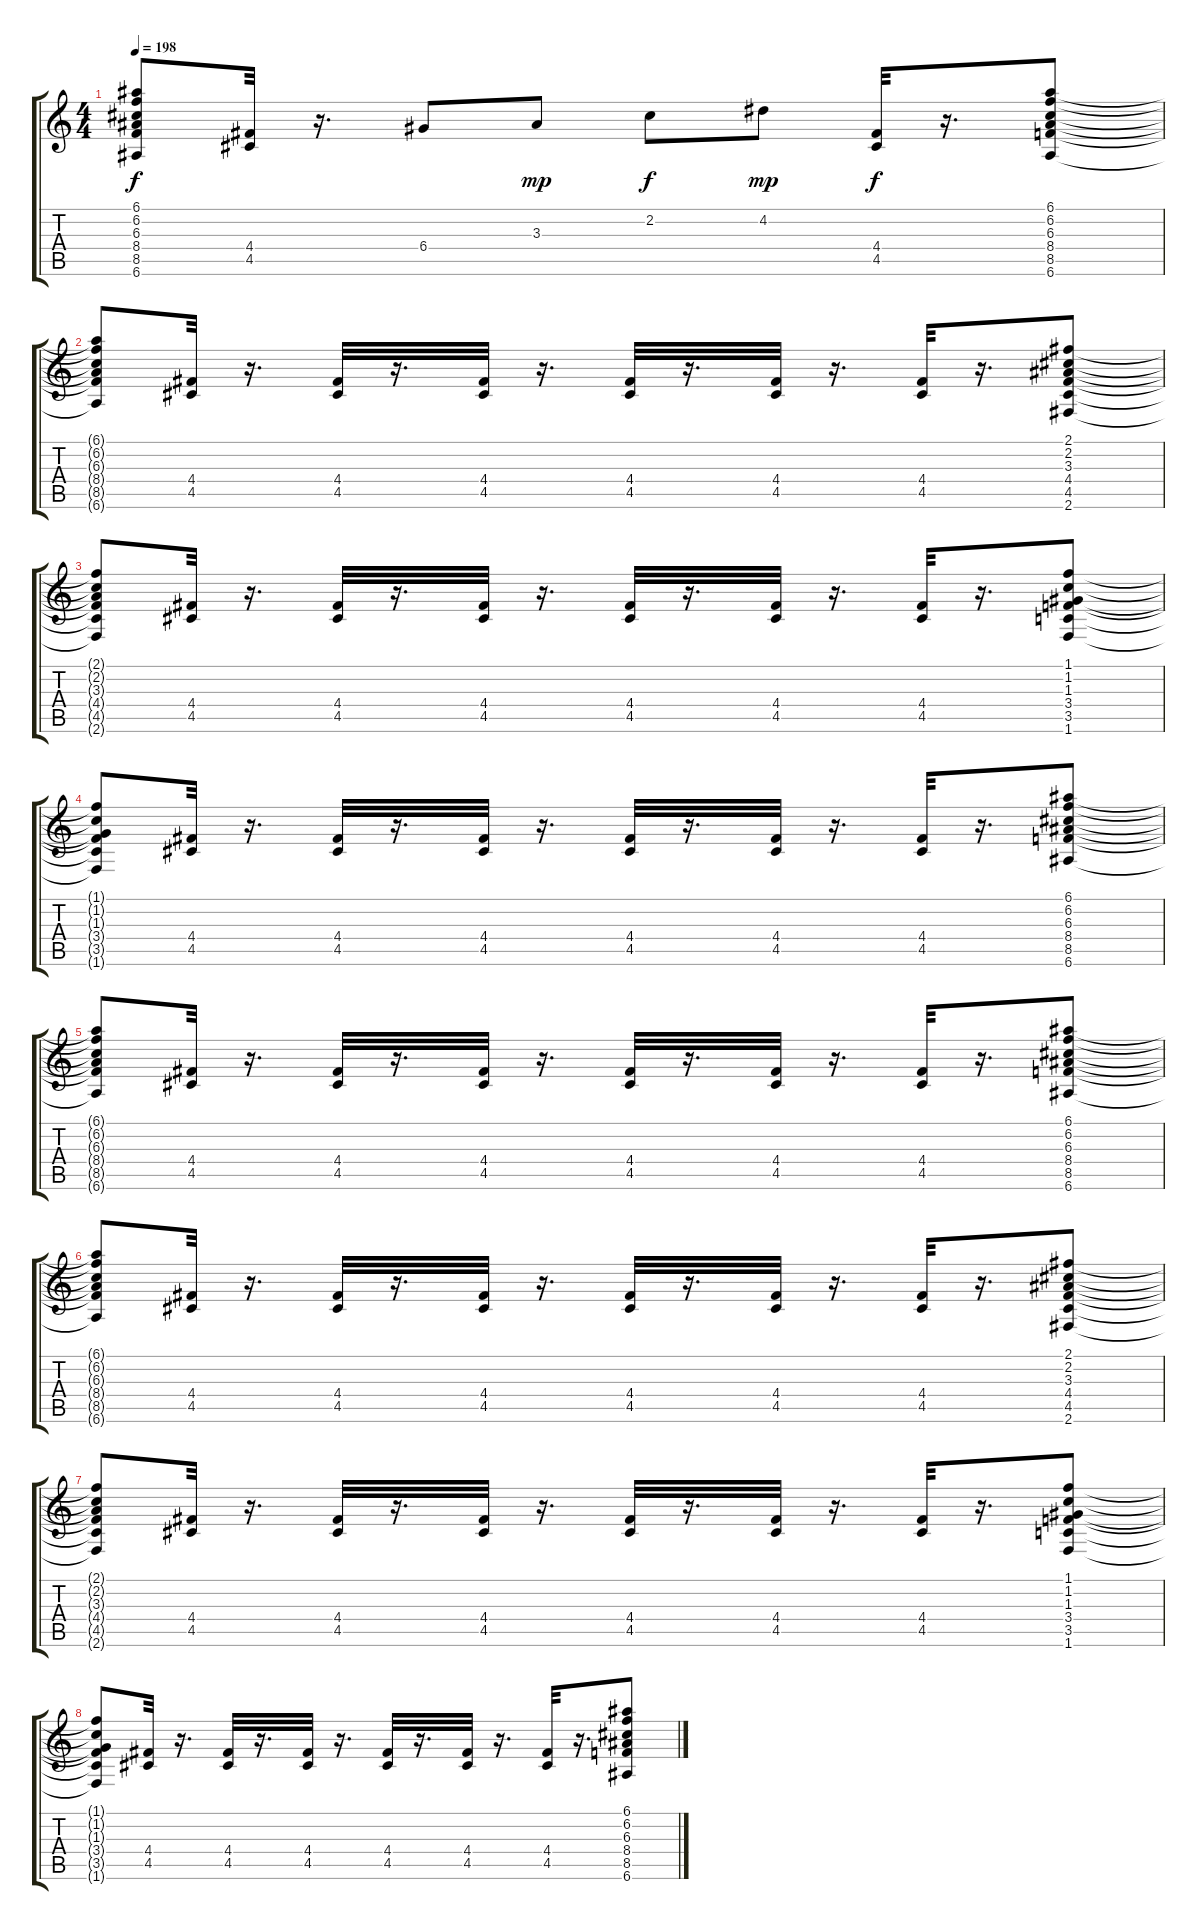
\track "" {instrument acousticguitarsteel}
\staff {score tabs}
\tuning (E4 B3 G3 D3 A2 E2) {hide}
\ts (4 4)
\tempo 198
\clef g2
\ks c
(6.1{t} 6.2{t} 6.3{t} 8.4{t} 8.5{t} 6.6{t}).8{dy f} (4.4 4.5).32 r.16{d} 6.4.8 3.3.8{dy mp} 2.2.8{dy f} 4.2.8{dy mp} (4.4 4.5).32{dy f} r.16{d} (6.1 6.2 6.3 8.4 8.5 6.6).8 |
(6.1{t} 6.2{t} 6.3{t} 8.4{t} 8.5{t} 6.6{t}).8 (4.4 4.5).32 r.16{d} (4.4 4.5).32 r.16{d} (4.4 4.5).32 r.16{d} (4.4 4.5).32 r.16{d} (4.4 4.5).32 r.16{d} (4.4 4.5).32 r.16{d} (2.1 2.2 3.3 4.4 4.5 2.6).8 |
(2.1{t} 2.2{t} 3.3{t} 4.4{t} 4.5{t} 2.6{t}).8 (4.4 4.5).32 r.16{d} (4.4 4.5).32 r.16{d} (4.4 4.5).32 r.16{d} (4.4 4.5).32 r.16{d} (4.4 4.5).32 r.16{d} (4.4 4.5).32 r.16{d} (1.1 1.2 1.3 3.4 3.5 1.6).8 |
(1.1{t} 1.2{t} 1.3{t} 3.4{t} 3.5{t} 1.6{t}).8 (4.4 4.5).32 r.16{d} (4.4 4.5).32 r.16{d} (4.4 4.5).32 r.16{d} (4.4 4.5).32 r.16{d} (4.4 4.5).32 r.16{d} (4.4 4.5).32 r.16{d} (6.1 6.2 6.3 8.4 8.5 6.6).8 |
(6.1{t} 6.2{t} 6.3{t} 8.4{t} 8.5{t} 6.6{t}).8 (4.4 4.5).32 r.16{d} (4.4 4.5).32 r.16{d} (4.4 4.5).32 r.16{d} (4.4 4.5).32 r.16{d} (4.4 4.5).32 r.16{d} (4.4 4.5).32 r.16{d} (6.1 6.2 6.3 8.4 8.5 6.6).8 |
(6.1{t} 6.2{t} 6.3{t} 8.4{t} 8.5{t} 6.6{t}).8 (4.4 4.5).32 r.16{d} (4.4 4.5).32 r.16{d} (4.4 4.5).32 r.16{d} (4.4 4.5).32 r.16{d} (4.4 4.5).32 r.16{d} (4.4 4.5).32 r.16{d} (2.1 2.2 3.3 4.4 4.5 2.6).8 |
(2.1{t} 2.2{t} 3.3{t} 4.4{t} 4.5{t} 2.6{t}).8 (4.4 4.5).32 r.16{d} (4.4 4.5).32 r.16{d} (4.4 4.5).32 r.16{d} (4.4 4.5).32 r.16{d} (4.4 4.5).32 r.16{d} (4.4 4.5).32 r.16{d} (1.1 1.2 1.3 3.4 3.5 1.6).8 |
(1.1{t} 1.2{t} 1.3{t} 3.4{t} 3.5{t} 1.6{t}).8 (4.4 4.5).32 r.16{d} (4.4 4.5).32 r.16{d} (4.4 4.5).32 r.16{d} (4.4 4.5).32 r.16{d} (4.4 4.5).32 r.16{d} (4.4 4.5).32 r.16{d} (6.1 6.2 6.3 8.4 8.5 6.6).8
